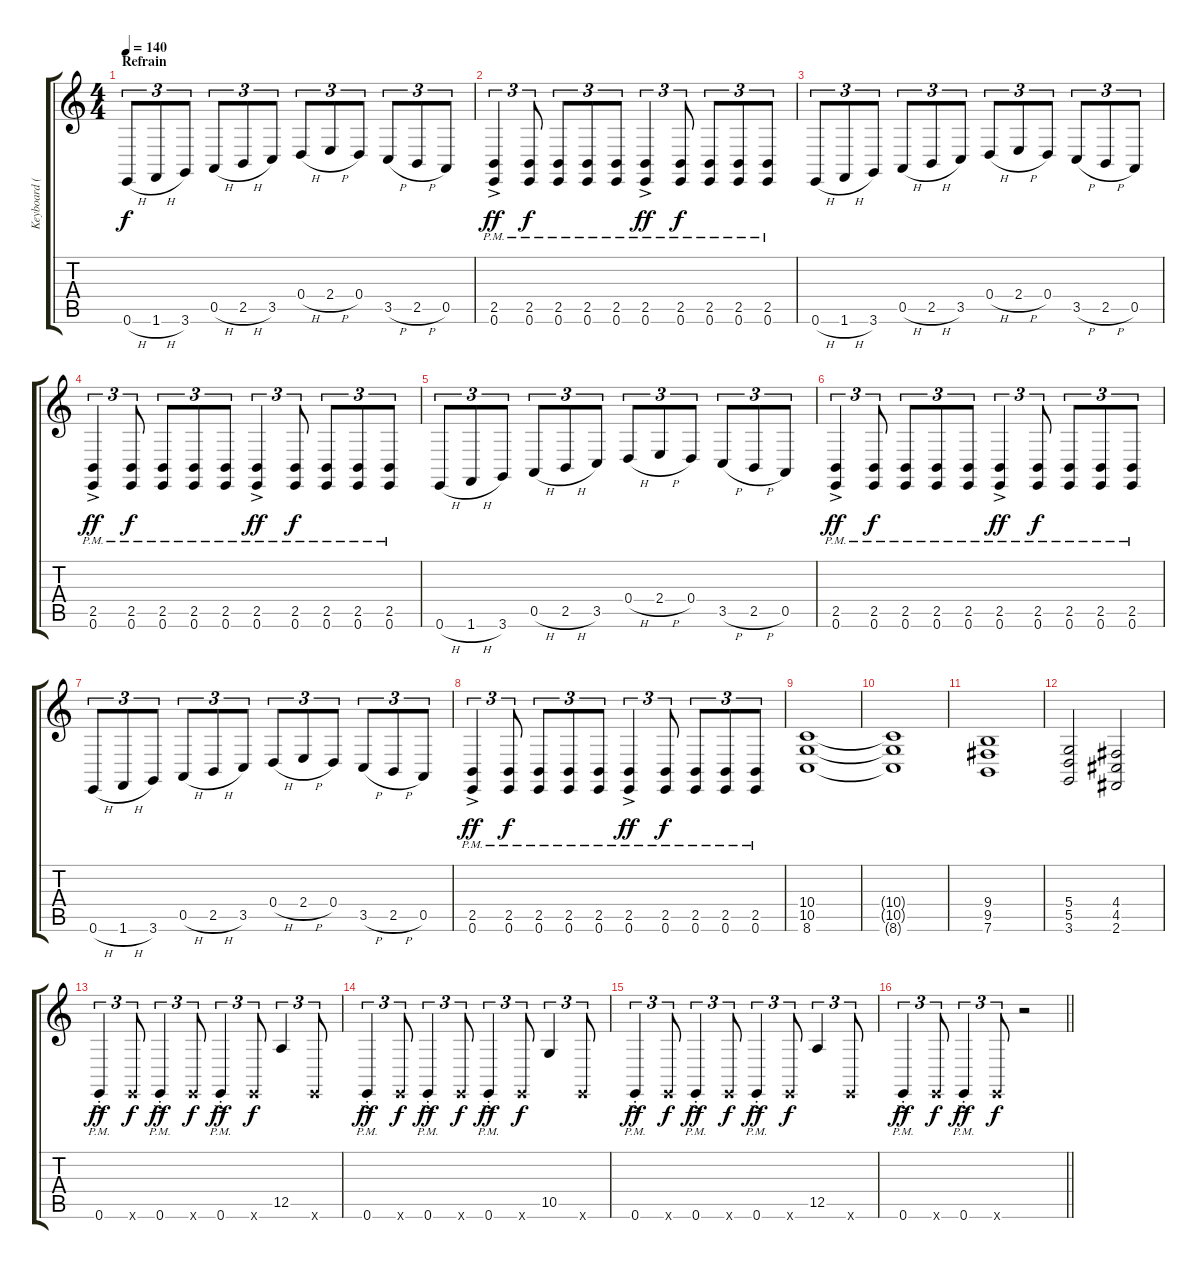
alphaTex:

\track ("Keyboard (Ian Peres)" "Keyboard (") {instrument churchorgan}
\staff {score tabs}
\tuning (E4 B3 G3 D3 A2 E2) {hide}
\ts (4 4)
\section ("" "Refrain")
\tempo 140
\clef g2
\ks c
0.6{h}.8{tu (3 2) dy f} 1.6{h}.8{tu (3 2)} 3.6.8{tu (3 2)} 0.5{h}.8{tu (3 2)} 2.5{h}.8{tu (3 2)} 3.5.8{tu (3 2)} 0.4{h}.8{tu (3 2)} 2.4{h}.8{tu (3 2)} 0.4.8{tu (3 2)} 3.5{h}.8{tu (3 2)} 2.5{h}.8{tu (3 2)} 0.5.8{tu (3 2)} |
(2.5{ac pm} 0.6{ac pm}).4{tu (3 2) dy ff} (2.5{pm} 0.6{pm}).8{tu (3 2) dy f} (2.5{pm} 0.6{pm}).8{tu (3 2)} (2.5{pm} 0.6{pm}).8{tu (3 2)} (2.5{pm} 0.6{pm}).8{tu (3 2)} (2.5{ac pm} 0.6{ac pm}).4{tu (3 2) dy ff} (2.5{pm} 0.6{pm}).8{tu (3 2) dy f} (2.5{pm} 0.6{pm}).8{tu (3 2)} (2.5{pm} 0.6{pm}).8{tu (3 2)} (2.5{pm} 0.6{pm}).8{tu (3 2)} |
0.6{h}.8{tu (3 2)} 1.6{h}.8{tu (3 2)} 3.6.8{tu (3 2)} 0.5{h}.8{tu (3 2)} 2.5{h}.8{tu (3 2)} 3.5.8{tu (3 2)} 0.4{h}.8{tu (3 2)} 2.4{h}.8{tu (3 2)} 0.4.8{tu (3 2)} 3.5{h}.8{tu (3 2)} 2.5{h}.8{tu (3 2)} 0.5.8{tu (3 2)} |
(2.5{ac pm} 0.6{ac pm}).4{tu (3 2) dy ff} (2.5{pm} 0.6{pm}).8{tu (3 2) dy f} (2.5{pm} 0.6{pm}).8{tu (3 2)} (2.5{pm} 0.6{pm}).8{tu (3 2)} (2.5{pm} 0.6{pm}).8{tu (3 2)} (2.5{ac pm} 0.6{ac pm}).4{tu (3 2) dy ff} (2.5{pm} 0.6{pm}).8{tu (3 2) dy f} (2.5{pm} 0.6{pm}).8{tu (3 2)} (2.5{pm} 0.6{pm}).8{tu (3 2)} (2.5{pm} 0.6{pm}).8{tu (3 2)} |
0.6{h}.8{tu (3 2)} 1.6{h}.8{tu (3 2)} 3.6.8{tu (3 2)} 0.5{h}.8{tu (3 2)} 2.5{h}.8{tu (3 2)} 3.5.8{tu (3 2)} 0.4{h}.8{tu (3 2)} 2.4{h}.8{tu (3 2)} 0.4.8{tu (3 2)} 3.5{h}.8{tu (3 2)} 2.5{h}.8{tu (3 2)} 0.5.8{tu (3 2)} |
(2.5{ac pm} 0.6{ac pm}).4{tu (3 2) dy ff} (2.5{pm} 0.6{pm}).8{tu (3 2) dy f} (2.5{pm} 0.6{pm}).8{tu (3 2)} (2.5{pm} 0.6{pm}).8{tu (3 2)} (2.5{pm} 0.6{pm}).8{tu (3 2)} (2.5{ac pm} 0.6{ac pm}).4{tu (3 2) dy ff} (2.5{pm} 0.6{pm}).8{tu (3 2) dy f} (2.5{pm} 0.6{pm}).8{tu (3 2)} (2.5{pm} 0.6{pm}).8{tu (3 2)} (2.5{pm} 0.6{pm}).8{tu (3 2)} |
0.6{h}.8{tu (3 2)} 1.6{h}.8{tu (3 2)} 3.6.8{tu (3 2)} 0.5{h}.8{tu (3 2)} 2.5{h}.8{tu (3 2)} 3.5.8{tu (3 2)} 0.4{h}.8{tu (3 2)} 2.4{h}.8{tu (3 2)} 0.4.8{tu (3 2)} 3.5{h}.8{tu (3 2)} 2.5{h}.8{tu (3 2)} 0.5.8{tu (3 2)} |
(2.5{ac pm} 0.6{ac pm}).4{tu (3 2) dy ff} (2.5{pm} 0.6{pm}).8{tu (3 2) dy f} (2.5{pm} 0.6{pm}).8{tu (3 2)} (2.5{pm} 0.6{pm}).8{tu (3 2)} (2.5{pm} 0.6{pm}).8{tu (3 2)} (2.5{ac pm} 0.6{ac pm}).4{tu (3 2) dy ff} (2.5{pm} 0.6{pm}).8{tu (3 2) dy f} (2.5{pm} 0.6{pm}).8{tu (3 2)} (2.5{pm} 0.6{pm}).8{tu (3 2)} (2.5{pm} 0.6{pm}).8{tu (3 2)} |
(10.4 10.5 8.6).1 |
(10.4{t} 10.5{t} 8.6{t}).1 |
(9.4 9.5 7.6).1 |
(5.4 5.5 3.6).2 (4.4 4.5 2.6).2 |
0.6{ac pm st}.4{tu (3 2) dy ff} 0.6{x}.8{tu (3 2) dy f} 0.6{ac pm st}.4{tu (3 2) dy ff} 0.6{x}.8{tu (3 2) dy f} 0.6{ac pm st}.4{tu (3 2) dy ff} 0.6{x}.8{tu (3 2) dy f} 12.5.4{tu (3 2)} 0.6{x}.8{tu (3 2)} |
0.6{ac pm st}.4{tu (3 2) dy ff} 0.6{x}.8{tu (3 2) dy f} 0.6{ac pm st}.4{tu (3 2) dy ff} 0.6{x}.8{tu (3 2) dy f} 0.6{ac pm st}.4{tu (3 2) dy ff} 0.6{x}.8{tu (3 2) dy f} 10.5.4{tu (3 2)} 0.6{x}.8{tu (3 2)} |
0.6{ac pm st}.4{tu (3 2) dy ff} 0.6{x}.8{tu (3 2) dy f} 0.6{ac pm st}.4{tu (3 2) dy ff} 0.6{x}.8{tu (3 2) dy f} 0.6{ac pm st}.4{tu (3 2) dy ff} 0.6{x}.8{tu (3 2) dy f} 12.5.4{tu (3 2)} 0.6{x}.8{tu (3 2)} |
\barLineRight lightlight
0.6{ac pm st}.4{tu (3 2) dy ff} 0.6{x}.8{tu (3 2) dy f} 0.6{ac pm st}.4{tu (3 2) dy ff} 0.6{x}.8{tu (3 2) dy f} r.2
